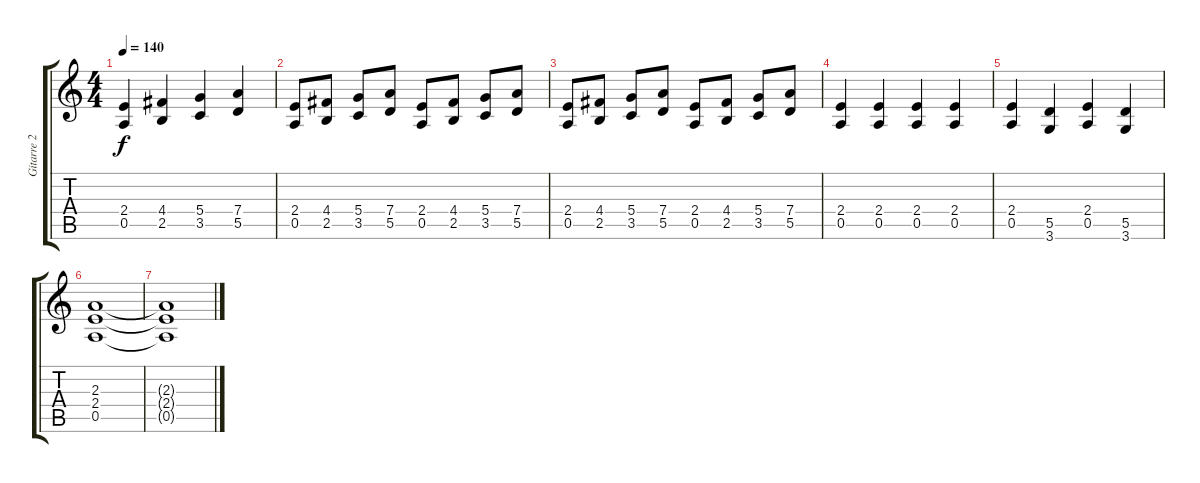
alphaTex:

\track ("Gitarre 2" "Gitarre 2") {instrument distortionguitar}
\staff {score tabs}
\tuning (E4 B3 G3 D3 A2 E2) {hide}
\ts (4 4)
\tempo 140
\clef g2
\ks c
(2.4 0.5).4{dy f} (4.4 2.5).4 (5.4 3.5).4 (7.4 5.5).4 |
(2.4 0.5).8 (4.4 2.5).8 (5.4 3.5).8 (7.4 5.5).8 (2.4 0.5).8 (4.4 2.5).8 (5.4 3.5).8 (7.4 5.5).8 |
(2.4 0.5).8 (4.4 2.5).8 (5.4 3.5).8 (7.4 5.5).8 (2.4 0.5).8 (4.4 2.5).8 (5.4 3.5).8 (7.4 5.5).8 |
(2.4 0.5).4 (2.4 0.5).4 (2.4 0.5).4 (2.4 0.5).4 |
(2.4 0.5).4 (5.5 3.6).4 (2.4 0.5).4 (5.5 3.6).4 |
(2.3 2.4 0.5).1 |
(2.3{t} 2.4{t} 0.5{t}).1
